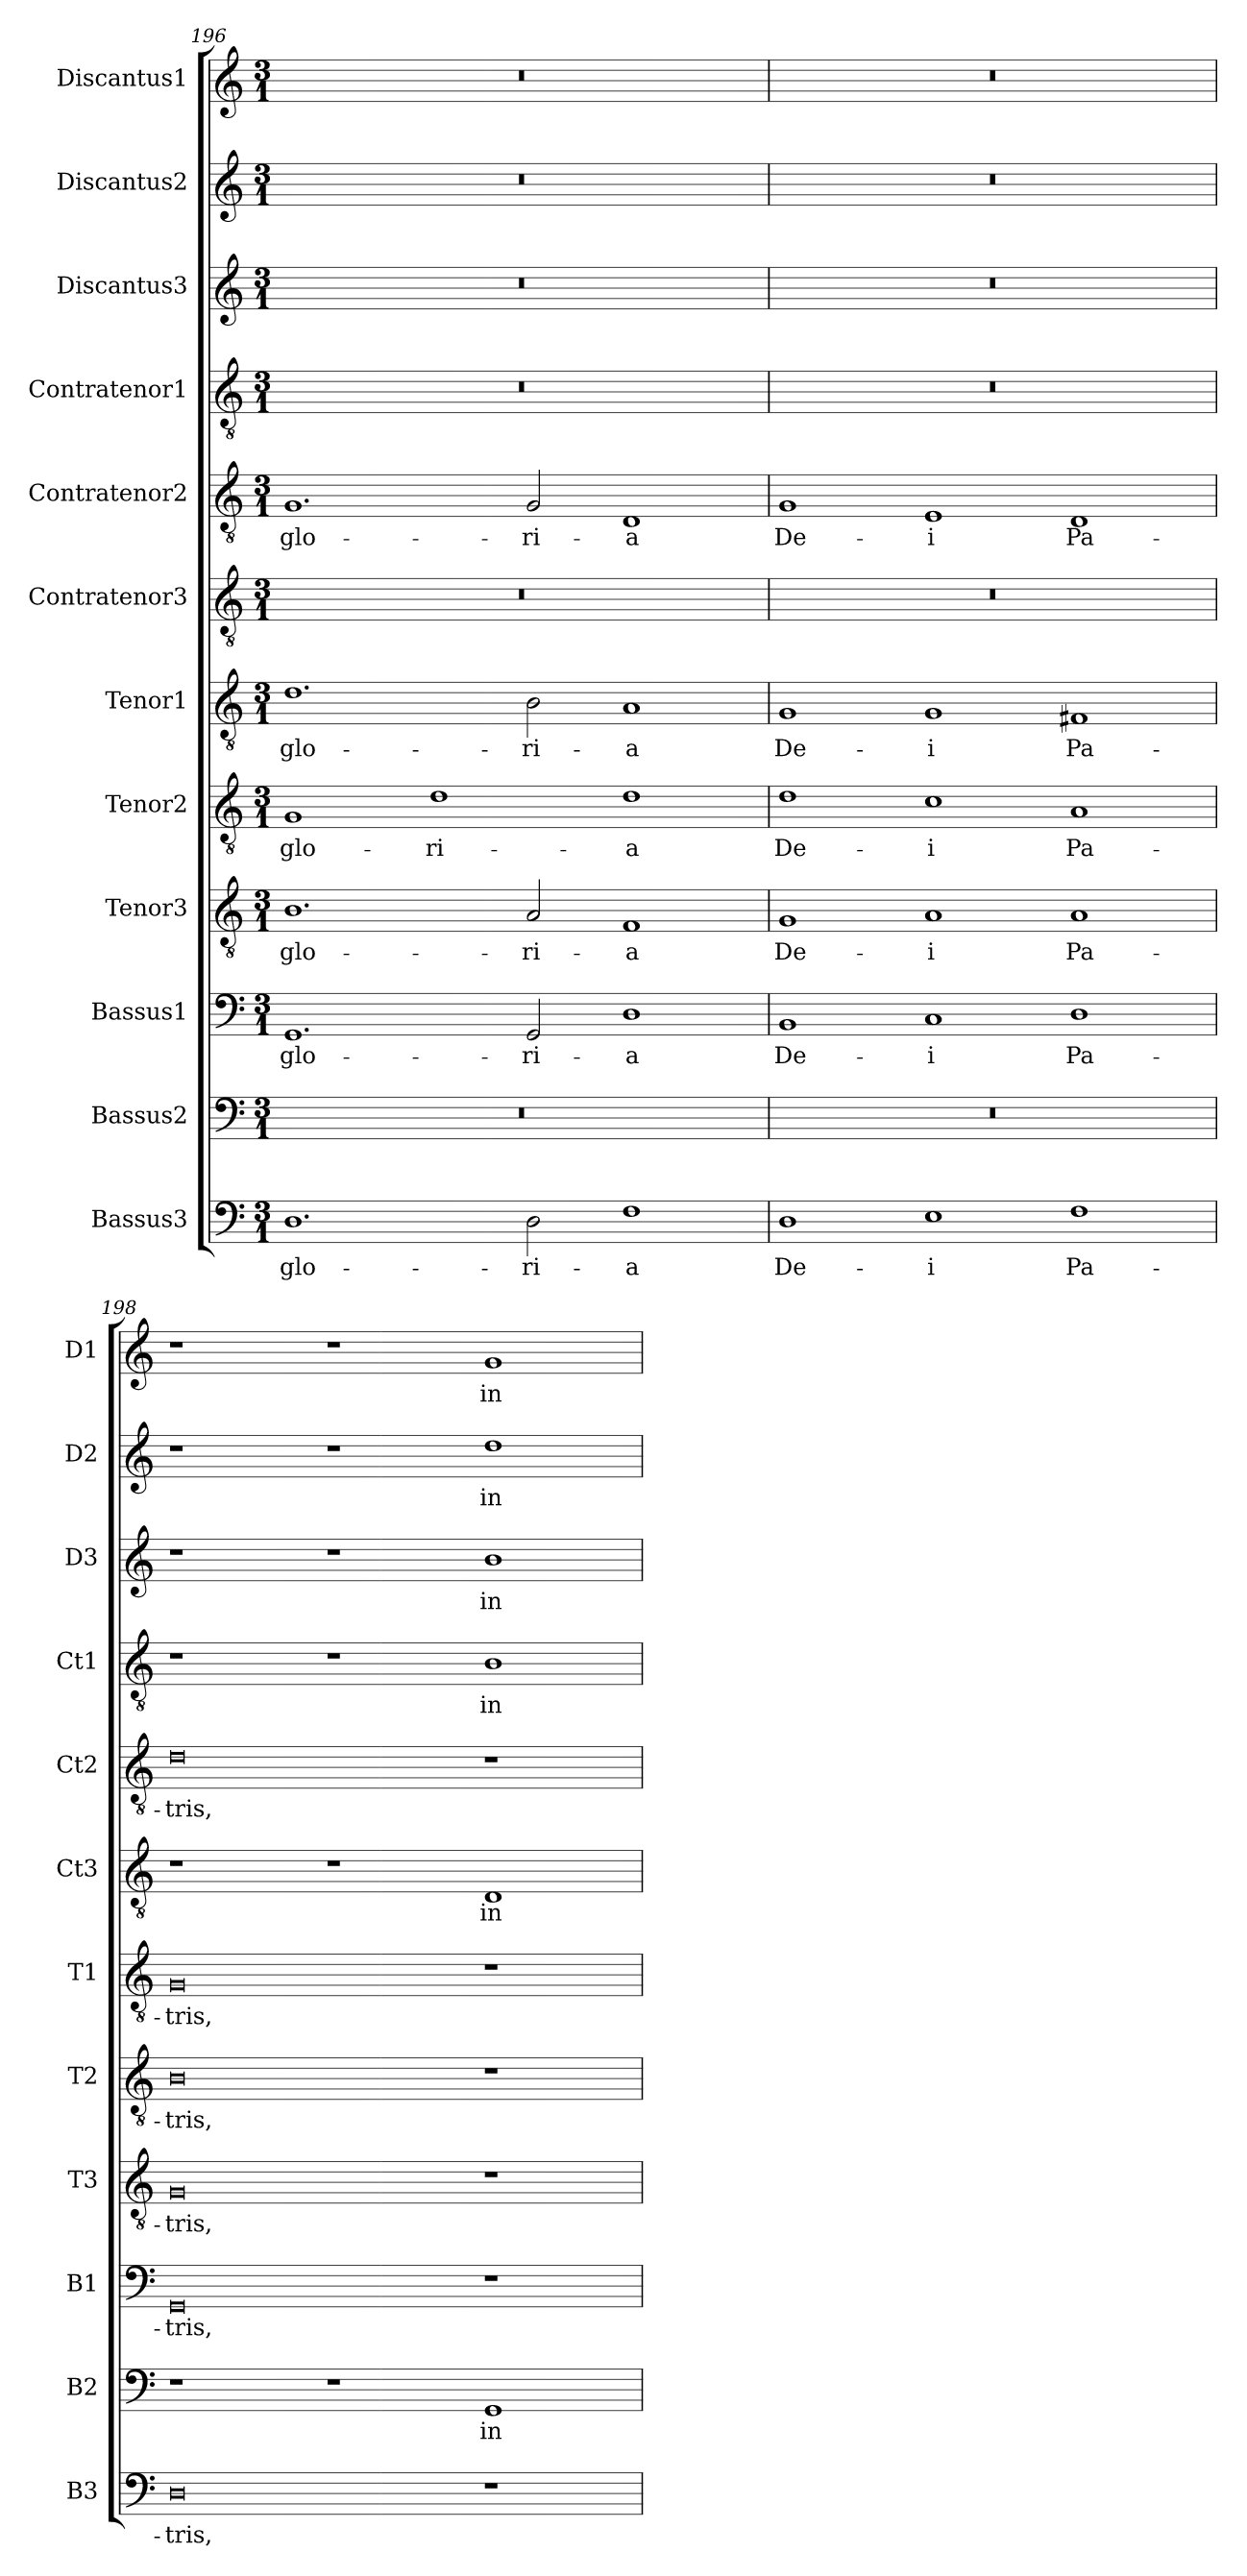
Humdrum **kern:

**kern	**text	**kern	**text	**kern	**text	**kern	**text	**kern	**text	**kern	**text	**kern	**text	**kern	**text	**kern	**text	**kern	**text	**kern	**text	**kern	**text
*part12	*part12	*part11	*part11	*part10	*part10	*part9	*part9	*part8	*part8	*part7	*part7	*part6	*part6	*part5	*part5	*part4	*part4	*part3	*part3	*part2	*part2	*part1	*part1
*staff12	*staff12	*staff11	*staff11	*staff10	*staff10	*staff9	*staff9	*staff8	*staff8	*staff7	*staff7	*staff6	*staff6	*staff5	*staff5	*staff4	*staff4	*staff3	*staff3	*staff2	*staff2	*staff1	*staff1
*I"Bassus3	*	*I"Bassus2	*	*I"Bassus1	*	*I"Tenor3	*	*I"Tenor2	*	*I"Tenor1	*	*I"Contratenor3	*	*I"Contratenor2	*	*I"Contratenor1	*	*I"Discantus3	*	*I"Discantus2	*	*I"Discantus1	*
*I'B3	*	*I'B2	*	*I'B1	*	*I'T3	*	*I'T2	*	*I'T1	*	*I'Ct3	*	*I'Ct2	*	*I'Ct1	*	*I'D3	*	*I'D2	*	*I'D1	*
*clefF4	*	*clefF4	*	*clefF4	*	*clefGv2	*	*clefGv2	*	*clefGv2	*	*clefGv2	*	*clefGv2	*	*clefGv2	*	*clefG2	*	*clefG2	*	*clefG2	*
*k[]	*	*k[]	*	*k[]	*	*k[]	*	*k[]	*	*k[]	*	*k[]	*	*k[]	*	*k[]	*	*k[]	*	*k[]	*	*k[]	*
*M3/1	*	*M3/1	*	*M3/1	*	*M3/1	*	*M3/1	*	*M3/1	*	*M3/1	*	*M3/1	*	*M3/1	*	*M3/1	*	*M3/1	*	*M3/1	*
=196	=196	=196	=196	=196	=196	=196	=196	=196	=196	=196	=196	=196	=196	=196	=196	=196	=196	=196	=196	=196	=196	=196	=196
1.D	glo-	0.r	.	1.GG	glo-	1.B	glo-	1G	glo-	1.d	glo-	0.r	.	1.G	glo-	0.r	.	0.r	.	0.r	.	0.r	.
.	.	.	.	.	.	.	.	1d	-ri-	.	.	.	.	.	.	.	.	.	.	.	.	.	.
2D	-ri-	.	.	2GG	-ri-	2A	-ri-	.	.	2B	-ri-	.	.	2G	-ri-	.	.	.	.	.	.	.	.
1F	-a	.	.	1D	-a	1F	-a	1d	-a	1A	-a	.	.	1D	-a	.	.	.	.	.	.	.	.
=197	=197	=197	=197	=197	=197	=197	=197	=197	=197	=197	=197	=197	=197	=197	=197	=197	=197	=197	=197	=197	=197	=197	=197
1D	De-	0.r	.	1BB	De-	1G	De-	1d	De-	1G	De-	0.r	.	1G	De-	0.r	.	0.r	.	0.r	.	0.r	.
1E	-i	.	.	1C	-i	1A	-i	1c	-i	1G	-i	.	.	1E	-i	.	.	.	.	.	.	.	.
1F	Pa-	.	.	1D	Pa-	1A	Pa-	1A	Pa-	1F#X	Pa-	.	.	1D	Pa-	.	.	.	.	.	.	.	.
=198	=198	=198	=198	=198	=198	=198	=198	=198	=198	=198	=198	=198	=198	=198	=198	=198	=198	=198	=198	=198	=198	=198	=198
0D	-tris,	1r	.	0GG	-tris,	0G	-tris,	0B	-tris,	0G	-tris,	1r	.	0d	-tris,	1r	.	1r	.	1r	.	1r	.
.	.	1r	.	.	.	.	.	.	.	.	.	1r	.	.	.	1r	.	1r	.	1r	.	1r	.
1r	.	1GG	in	1r	.	1r	.	1r	.	1r	.	1D	in	1r	.	1B	in	1b	in	1dd	in	1g	in
=	=	=	=	=	=	=	=	=	=	=	=	=	=	=	=	=	=	=	=	=	=	=	=
*-	*-	*-	*-	*-	*-	*-	*-	*-	*-	*-	*-	*-	*-	*-	*-	*-	*-	*-	*-	*-	*-	*-	*-
